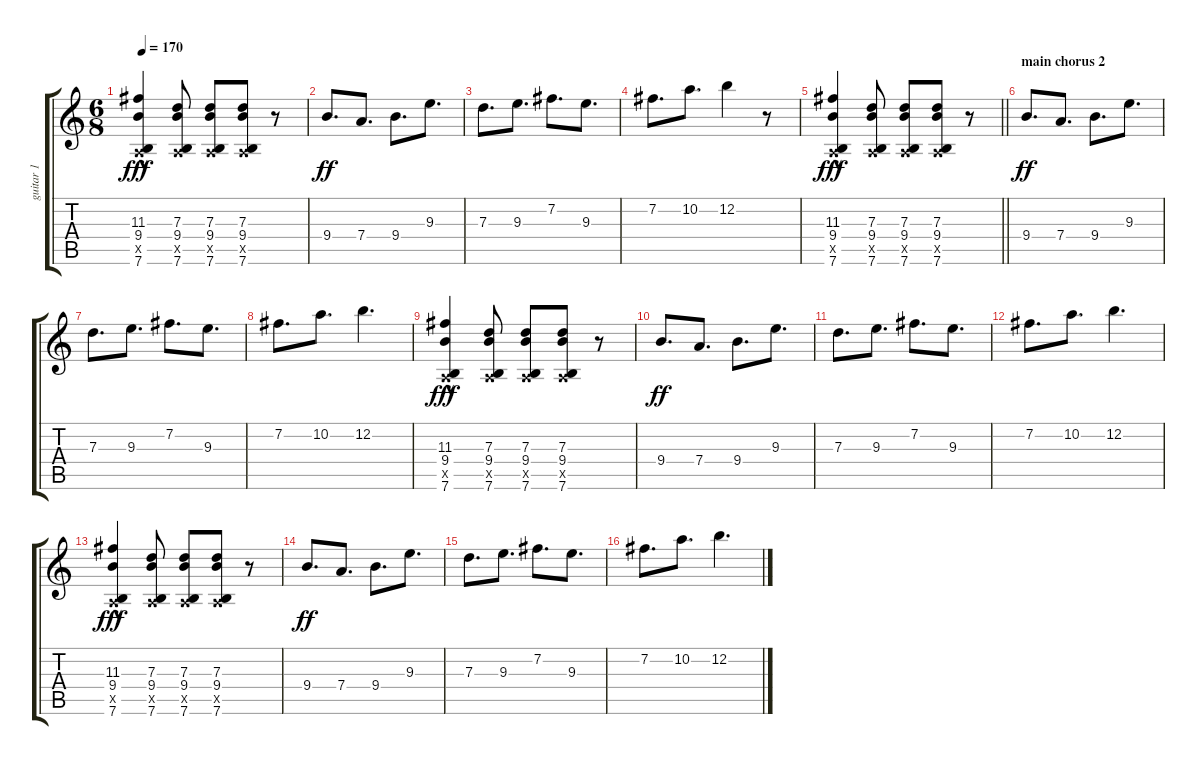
\track ("guitar 1" "guitar 1") {instrument overdrivenguitar}
\staff {score tabs}
\tuning (E4 B3 G3 D3 A2 E2) {hide}
\ts (6 8)
\tempo 170
\clef g2
\ks c
(11.3 9.4 0.5{x} 7.6{hac}).4{dy fff} (7.3 9.4 0.5{x} 7.6).8 (7.3 9.4 0.5{x} 7.6).8 (7.3 9.4 0.5{x} 7.6).8 r.8 |
9.4.8{d dy ff} 7.4.8{d} 9.4.8{d} 9.3.8{d} |
7.3.8{d} 9.3.8{d} 7.2.8{d} 9.3.8{d} |
7.2.8{d} 10.2.8{d} 12.2.4 r.8 |
\barLineRight lightlight
(11.3 9.4 0.5{x} 7.6{hac}).4{dy fff} (7.3 9.4 0.5{x} 7.6).8 (7.3 9.4 0.5{x} 7.6).8 (7.3 9.4 0.5{x} 7.6).8 r.8 |
\section ("" "main chorus 2")
9.4.8{d dy ff} 7.4.8{d} 9.4.8{d} 9.3.8{d} |
7.3.8{d} 9.3.8{d} 7.2.8{d} 9.3.8{d} |
7.2.8{d} 10.2.8{d} 12.2.4{d} |
(11.3 9.4 0.5{x} 7.6{hac}).4{dy fff} (7.3 9.4 0.5{x} 7.6).8 (7.3 9.4 0.5{x} 7.6).8 (7.3 9.4 0.5{x} 7.6).8 r.8 |
9.4.8{d dy ff} 7.4.8{d} 9.4.8{d} 9.3.8{d} |
7.3.8{d} 9.3.8{d} 7.2.8{d} 9.3.8{d} |
7.2.8{d} 10.2.8{d} 12.2.4{d} |
(11.3 9.4 0.5{x} 7.6{hac}).4{dy fff} (7.3 9.4 0.5{x} 7.6).8 (7.3 9.4 0.5{x} 7.6).8 (7.3 9.4 0.5{x} 7.6).8 r.8 |
9.4.8{d dy ff} 7.4.8{d} 9.4.8{d} 9.3.8{d} |
7.3.8{d} 9.3.8{d} 7.2.8{d} 9.3.8{d} |
7.2.8{d} 10.2.8{d} 12.2.4{d}
